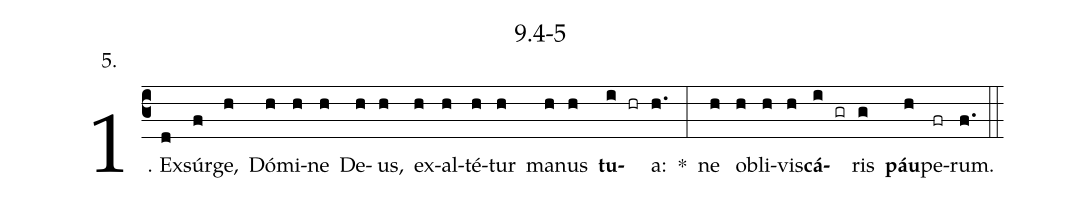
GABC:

name: 9.4-5;
annotation: 5.;
%%
(c3)1. Ex(d)súr(f)ge,(h) Dó(h)mi(h)ne(h) De(h)us,(h) ex(h)al(h)té(h)tur(h) ma(h)nus(h) <b>tu</b>(i hr)a:(h.) *(:) ne(h) ob(h)li(h)vis(h)<b>cá</b>(i gr)ris(g) <b>páu</b>(h)pe(fr)rum.(f.) (::)


%E(h) u(h) o(i) u(g) a(h) e.(f.) (::)
